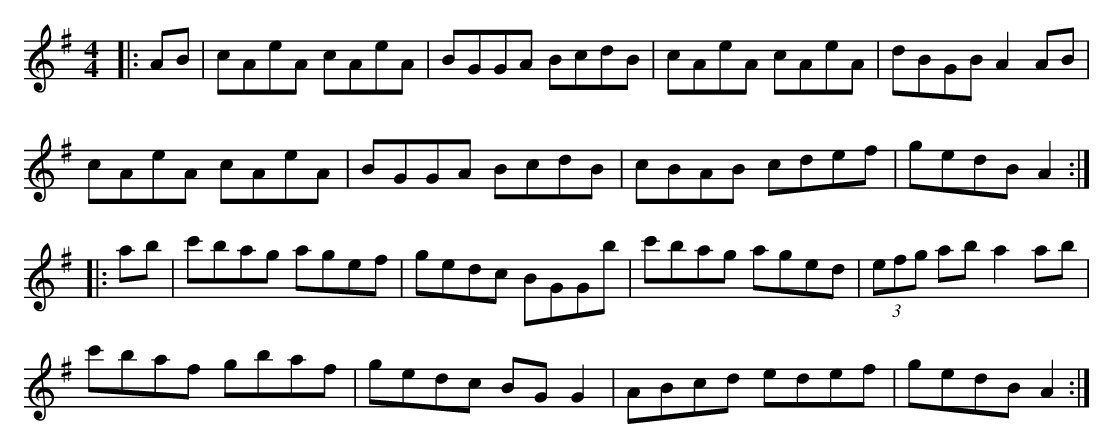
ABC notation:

X:1
M:4/4
K:Ador
|:AB|cAeA cAeA|BGGA BcdB|cAeA cAeA|dBGB A2AB|
cAeA cAeA|BGGA BcdB|cBAB cdef|gedB A2:|
|:ab|c'bag agef|gedc BGGb|c'bag aged|(3efg ab a2ab|
c'baf gbaf|gedc BGG2|ABcd edef|gedB A2:|
